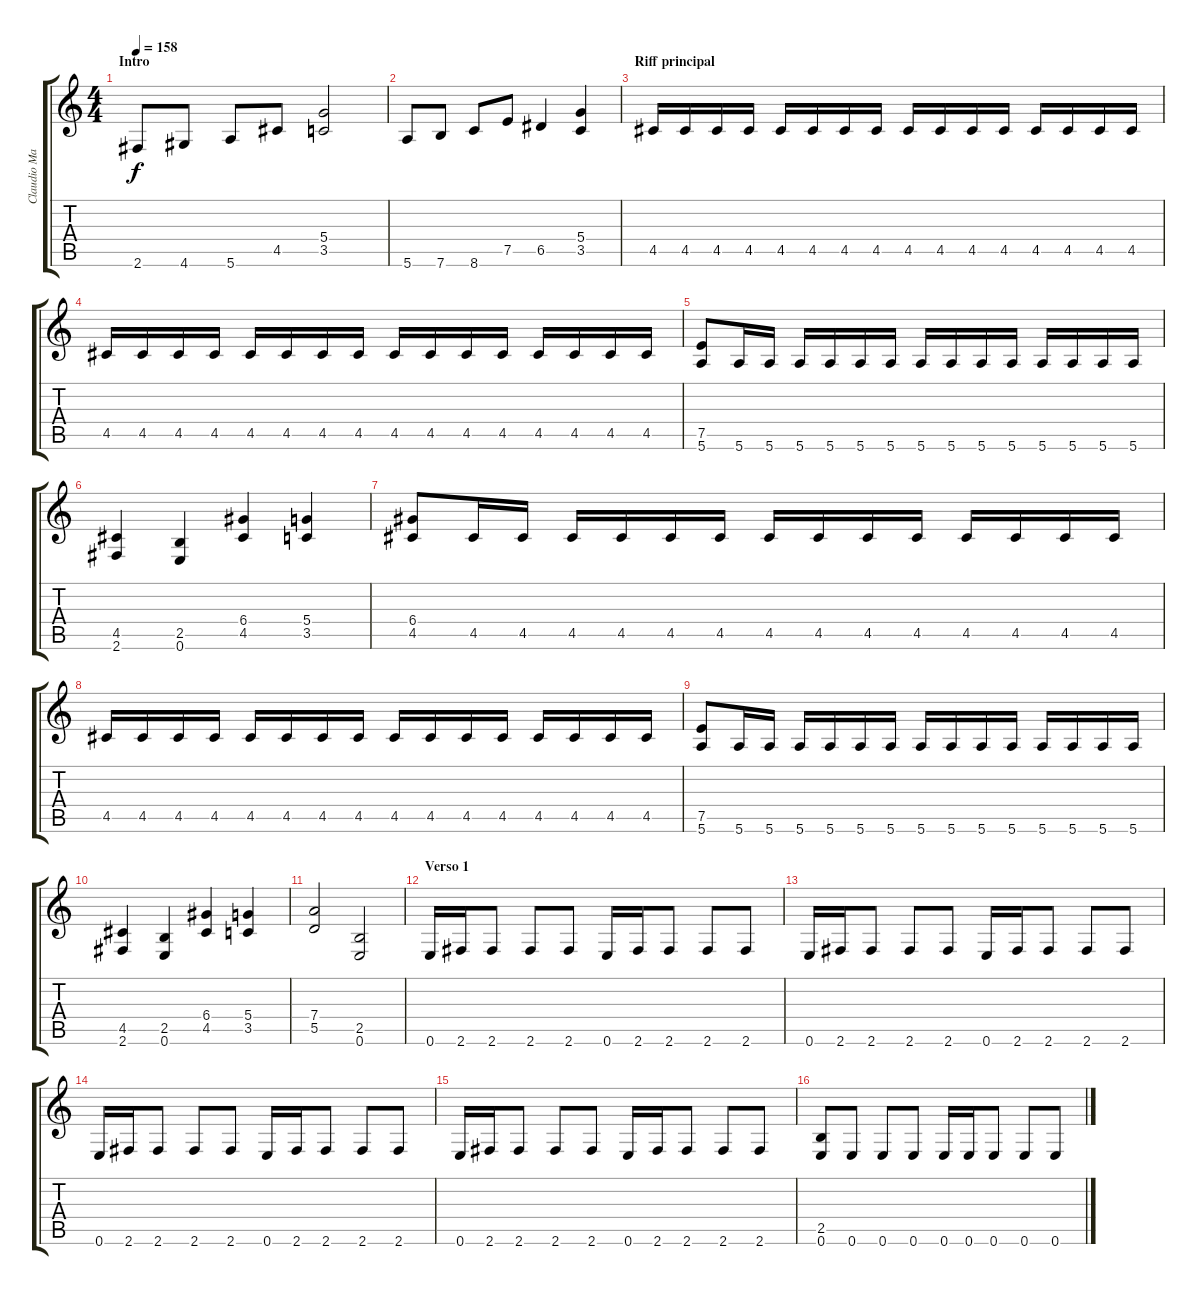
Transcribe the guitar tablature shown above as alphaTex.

\track ("Claudio Marciello (Gtr 2)" "Claudio Ma") {instrument distortionguitar}
\staff {score tabs}
\tuning (E4 B3 G3 D3 A2 E2) {hide}
\ts (4 4)
\section ("" "Intro")
\tempo 158
\clef g2
\ks c
2.6.8{dy f instrument distortionguitar} 4.6.8 5.6.8 4.5.8 (5.4 3.5).2 |
5.6.8 7.6.8 8.6.8 7.5.8 6.5.4 (5.4 3.5).4 |
\section ("" "Riff principal")
4.5.16 4.5.16 4.5.16 4.5.16 4.5.16 4.5.16 4.5.16 4.5.16 4.5.16 4.5.16 4.5.16 4.5.16 4.5.16 4.5.16 4.5.16 4.5.16 |
4.5.16 4.5.16 4.5.16 4.5.16 4.5.16 4.5.16 4.5.16 4.5.16 4.5.16 4.5.16 4.5.16 4.5.16 4.5.16 4.5.16 4.5.16 4.5.16 |
(7.5 5.6).8 5.6.16 5.6.16 5.6.16 5.6.16 5.6.16 5.6.16 5.6.16 5.6.16 5.6.16 5.6.16 5.6.16 5.6.16 5.6.16 5.6.16 |
(4.5 2.6).4 (2.5 0.6).4 (6.4 4.5).4 (5.4 3.5).4 |
(6.4 4.5).8 4.5.16 4.5.16 4.5.16 4.5.16 4.5.16 4.5.16 4.5.16 4.5.16 4.5.16 4.5.16 4.5.16 4.5.16 4.5.16 4.5.16 |
4.5.16 4.5.16 4.5.16 4.5.16 4.5.16 4.5.16 4.5.16 4.5.16 4.5.16 4.5.16 4.5.16 4.5.16 4.5.16 4.5.16 4.5.16 4.5.16 |
(7.5 5.6).8 5.6.16 5.6.16 5.6.16 5.6.16 5.6.16 5.6.16 5.6.16 5.6.16 5.6.16 5.6.16 5.6.16 5.6.16 5.6.16 5.6.16 |
(4.5 2.6).4 (2.5 0.6).4 (6.4 4.5).4 (5.4 3.5).4 |
(7.4 5.5).2 (2.5 0.6).2 |
\section ("" "Verso 1")
0.6.16 2.6.16 2.6.8 2.6.8 2.6.8 0.6.16 2.6.16 2.6.8 2.6.8 2.6.8 |
0.6.16 2.6.16 2.6.8 2.6.8 2.6.8 0.6.16 2.6.16 2.6.8 2.6.8 2.6.8 |
0.6.16 2.6.16 2.6.8 2.6.8 2.6.8 0.6.16 2.6.16 2.6.8 2.6.8 2.6.8 |
0.6.16 2.6.16 2.6.8 2.6.8 2.6.8 0.6.16 2.6.16 2.6.8 2.6.8 2.6.8 |
(2.5 0.6).8 0.6.8 0.6.8 0.6.8 0.6.16 0.6.16 0.6.8 0.6.8 0.6.8
